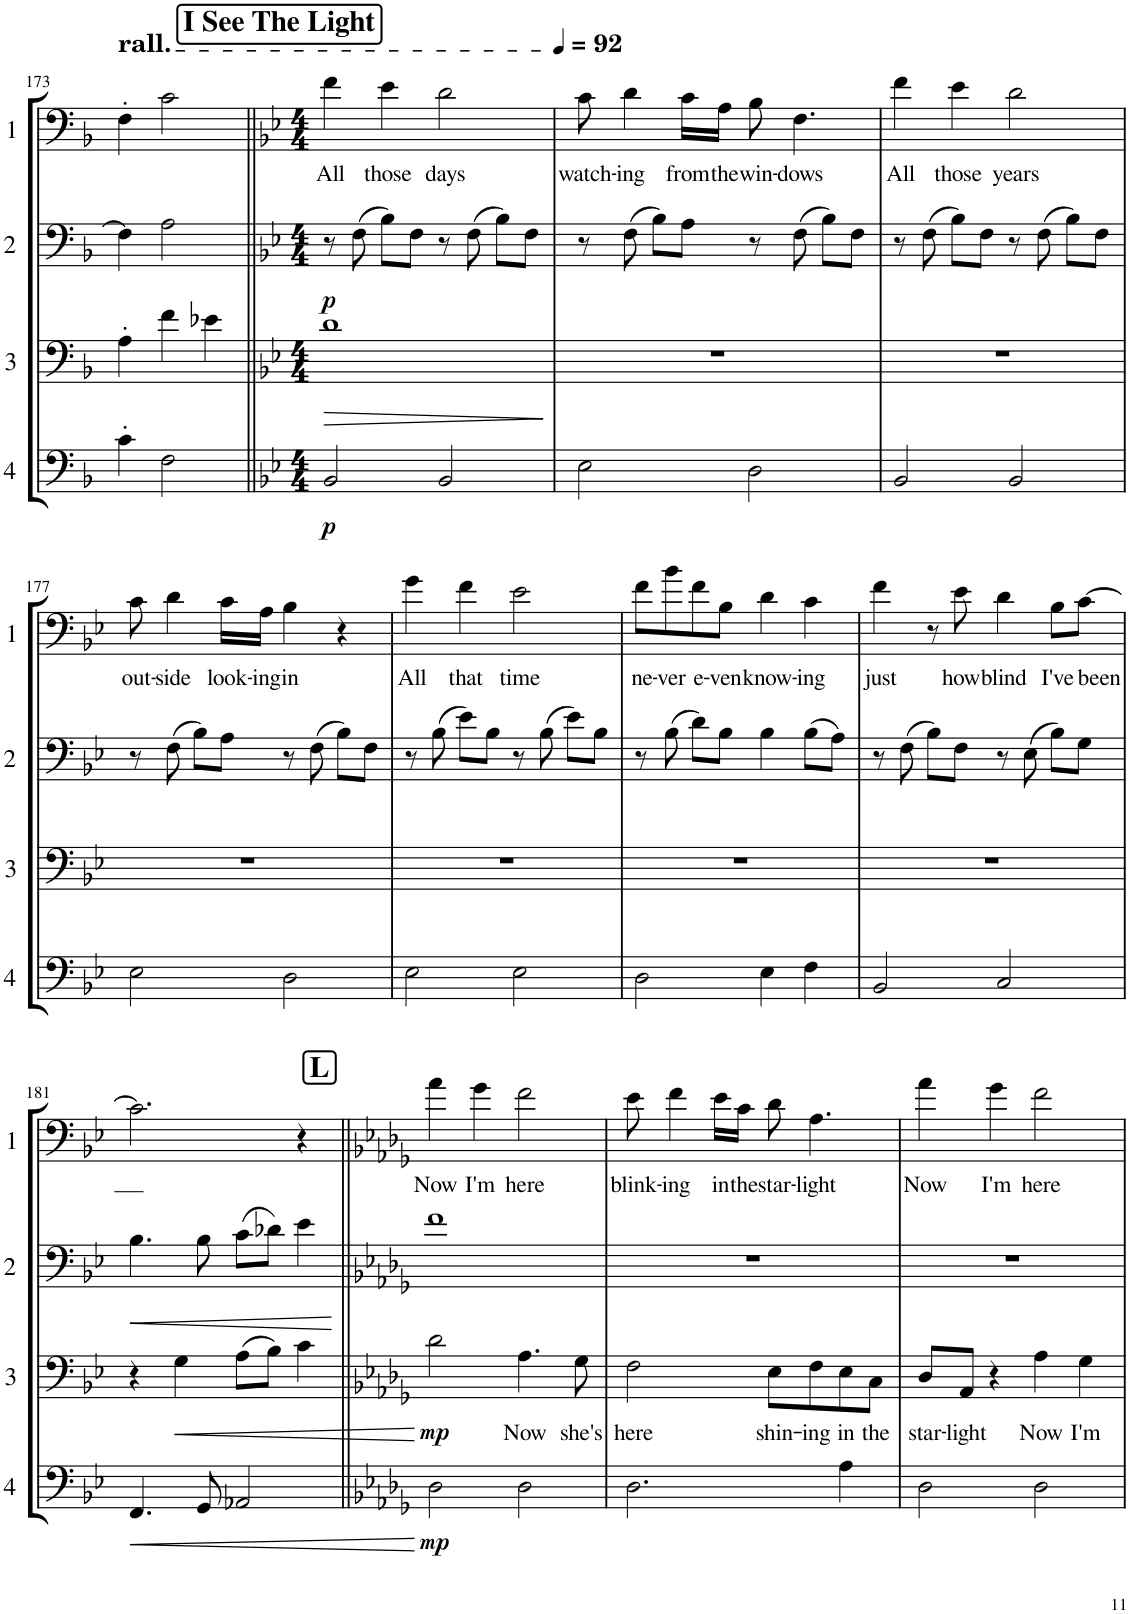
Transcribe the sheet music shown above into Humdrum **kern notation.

**kern	**dynam	**kern	**text	**dynam	**kern	**dynam	**kern	**text
*part4	*part4	*part3	*part3	*part3	*part2	*part2	*part1	*part1
*staff4	*staff4	*staff3	*staff3	*staff3	*staff2	*staff2	*staff1	*staff1
*I"Euphonium 4	*	*I"Euphonium 3	*	*	*I"Euphonium 2	*	*I"Euphonium 1	*
!!LO:PB:g=z
*clefF4	*	*clefF4	*	*	*clefF4	*	*clefF4	*
*k[b-]	*	*k[b-]	*	*	*k[b-]	*	*k[b-]	*
*M3/4	*	*M3/4	*	*	*M3/4	*	*M3/4	*
=173	=173	=173	=173	=173	=173	=173	=173	=173
!	!	!	!	!	!	!	!LO:TX:a:t=rall.	!
4c'\	.	4A'\	.	.	4F\]	.	4F'\	.
2F\	.	4f\	.	.	2A\	.	2c\	.
.	.	4e-X\	.	.	.	.	.	.
=174||	=174||	=174||	=174||	=174||	=174||	=174||	=174||	=174||
!!LO:REH:place=s1:a:B:cj:fs=14:t=I See The Light
*k[b-e-]	*	*k[b-e-]	*	*	*k[b-e-]	*	*k[b-e-]	*
*M4/4	*	*M4/4	*	*	*M4/4	*	*M4/4	*
*	*	*	*	*	*	*	*MM92	*
!	!LO:DY:b	!	!	!LO:HP:b	!	!LO:DY:b	!	!LO:LY:b
2BB-/	p	1d	.	>	8r	p	4f\	All
.	.	.	.	.	(8F\	.	.	.
!	!	!	!	!	!	!	!	!LO:LY:b
.	.	.	.	.	8B-\L)	.	4e-\	those
.	.	.	.	.	8F\J	.	.	.
!	!	!	!	!	!	!	!	!LO:LY:b
2BB-/	.	.	.	.	8r	.	2d\	days
.	.	.	.	.	(8F\	.	.	.
.	.	.	.	.	8B-\L)	.	.	.
.	.	.	.	.	8F\J	.	.	.
.	.	.	.	]	.	.	.	.
=175	=175	=175	=175	=175	=175	=175	=175	=175
!	!	!	!	!	!	!	!	!LO:LY:b
2E-\	.	1r	.	.	8r	.	8c\	watch-
!	!	!	!	!	!	!	!	!LO:LY:b
.	.	.	.	.	(8F\	.	4d\	-ing
.	.	.	.	.	8B-\L)	.	.	.
!	!	!	!	!	!	!	!	!LO:LY:b
.	.	.	.	.	8A\J	.	16c\LL	from
!	!	!	!	!	!	!	!	!LO:LY:b
.	.	.	.	.	.	.	16A\JJ	the
!	!	!	!	!	!	!	!	!LO:LY:b
2D\	.	.	.	.	8r	.	8B-\	win-
!	!	!	!	!	!	!	!	!LO:LY:b
.	.	.	.	.	(8F\	.	4.F\	-dows
.	.	.	.	.	8B-\L)	.	.	.
.	.	.	.	.	8F\J	.	.	.
=176	=176	=176	=176	=176	=176	=176	=176	=176
!	!	!	!	!	!	!	!	!LO:LY:b
2BB-/	.	1r	.	.	8r	.	4f\	All
.	.	.	.	.	(8F\	.	.	.
!	!	!	!	!	!	!	!	!LO:LY:b
.	.	.	.	.	8B-\L)	.	4e-\	those
.	.	.	.	.	8F\J	.	.	.
!	!	!	!	!	!	!	!	!LO:LY:b
2BB-/	.	.	.	.	8r	.	2d\	years
.	.	.	.	.	(8F\	.	.	.
.	.	.	.	.	8B-\L)	.	.	.
.	.	.	.	.	8F\J	.	.	.
!!LO:LB:g=z
=177	=177	=177	=177	=177	=177	=177	=177	=177
!	!	!	!	!	!	!	!	!LO:LY:b
2E-\	.	1r	.	.	8r	.	8c\	out-
!	!	!	!	!	!	!	!	!LO:LY:b
.	.	.	.	.	(8F\	.	4d\	-side
.	.	.	.	.	8B-\L)	.	.	.
!	!	!	!	!	!	!	!	!LO:LY:b
.	.	.	.	.	8A\J	.	16c\LL	look-
!	!	!	!	!	!	!	!	!LO:LY:b
.	.	.	.	.	.	.	16A\JJ	-ing
!	!	!	!	!	!	!	!	!LO:LY:b
2D\	.	.	.	.	8r	.	4B-\	in
.	.	.	.	.	(8F\	.	.	.
.	.	.	.	.	8B-\L)	.	4r	.
.	.	.	.	.	8F\J	.	.	.
=178	=178	=178	=178	=178	=178	=178	=178	=178
!	!	!	!	!	!	!	!	!LO:LY:b
2E-\	.	1r	.	.	8r	.	4g\	All
.	.	.	.	.	(8B-\	.	.	.
!	!	!	!	!	!	!	!	!LO:LY:b
.	.	.	.	.	8e-\L)	.	4f\	that
.	.	.	.	.	8B-\J	.	.	.
!	!	!	!	!	!	!	!	!LO:LY:b
2E-\	.	.	.	.	8r	.	2e-\	time
.	.	.	.	.	(8B-\	.	.	.
.	.	.	.	.	8e-\L)	.	.	.
.	.	.	.	.	8B-\J	.	.	.
=179	=179	=179	=179	=179	=179	=179	=179	=179
!	!	!	!	!	!	!	!	!LO:LY:b
2D\	.	1r	.	.	8r	.	8f\L	ne-
!	!	!	!	!	!	!	!	!LO:LY:b
.	.	.	.	.	(8B-\	.	8b-\	-ver
!	!	!	!	!	!	!	!	!LO:LY:b
.	.	.	.	.	8d\L)	.	8f\	e-
!	!	!	!	!	!	!	!	!LO:LY:b
.	.	.	.	.	8B-\J	.	8B-\J	-ven
!	!	!	!	!	!	!	!	!LO:LY:b
4E-\	.	.	.	.	4B-\	.	4d\	know-
!	!	!	!	!	!	!	!	!LO:LY:b
4F\	.	.	.	.	(8B-\L	.	4c\	-ing
.	.	.	.	.	8A\J)	.	.	.
=180	=180	=180	=180	=180	=180	=180	=180	=180
!	!	!	!	!	!	!	!	!LO:LY:b
2BB-/	.	1r	.	.	8r	.	4f\	just
.	.	.	.	.	(8F\	.	.	.
.	.	.	.	.	8B-\L)	.	8r	.
!	!	!	!	!	!	!	!	!LO:LY:b
.	.	.	.	.	8F\J	.	8e-\	how
!	!	!	!	!	!	!	!	!LO:LY:b
2C/	.	.	.	.	8r	.	4d\	blind
.	.	.	.	.	(8E-\	.	.	.
!	!	!	!	!	!	!	!	!LO:LY:b
.	.	.	.	.	8B-\L)	.	8B-\L	I've
!	!	!	!	!	!	!	!	!LO:LY:b
.	.	.	.	.	8G\J	.	[8c\J	been
!!LO:LB:g=z
=181	=181	=181	=181	=181	=181	=181	=181	=181
!	!LO:HP:b	!	!	!	!	!LO:HP:b	!	!
4.FF/	<	4r	.	.	4.B-\	<	2.c\]	.
!	!	!	!	!LO:HP:b	!	!	!	!
.	.	4G\	.	<	.	.	.	.
8GG/	.	.	.	.	8B-\	.	.	.
2AA-X/	.	(8A\L	.	.	(8c\L	.	.	.
.	.	8B-\J)	.	.	8d-X\J)	.	.	.
.	.	4c\	.	.	4e-\	.	4r	.
.	[	.	.	[	.	[	.	.
!!LO:REH:place=s1:a:B:cj:fs=14:t=L
=182||	=182||	=182||	=182||	=182||	=182||	=182||	=182||	=182||
*k[b-e-a-d-g-]	*	*k[b-e-a-d-g-]	*	*	*k[b-e-a-d-g-]	*	*k[b-e-a-d-g-]	*
!	!LO:DY:b	!	!	!LO:DY:b	!	!	!	!LO:LY:b
2D-\	mp	2d-\	.	mp	1f	.	4a-\	Now
!	!	!	!	!	!	!	!	!LO:LY:b
.	.	.	.	.	.	.	4g-\	I'm
!	!	!	!LO:LY:b	!	!	!	!	!LO:LY:b
2D-\	.	4.A-\	Now	.	.	.	2f\	here
!	!	!	!LO:LY:b	!	!	!	!	!
.	.	8G-\	she's	.	.	.	.	.
=183	=183	=183	=183	=183	=183	=183	=183	=183
!	!	!	!LO:LY:b	!	!	!	!	!LO:LY:b
2.D-\	.	2F\	here	.	1r	.	8e-\	blink-
!	!	!	!	!	!	!	!	!LO:LY:b
.	.	.	.	.	.	.	4f\	-ing
!	!	!	!	!	!	!	!	!LO:LY:b
.	.	.	.	.	.	.	16e-\LL	in
!	!	!	!	!	!	!	!	!LO:LY:b
.	.	.	.	.	.	.	16c\JJ	the
!	!	!	!LO:LY:b	!	!	!	!	!LO:LY:b
.	.	8E-\L	shin-	.	.	.	8d-\	star-
!	!	!	!LO:LY:b	!	!	!	!	!LO:LY:b
.	.	8F\	-ing	.	.	.	4.A-\	-light
!	!	!	!LO:LY:b	!	!	!	!	!
4A-\	.	8E-\	in	.	.	.	.	.
!	!	!	!LO:LY:b	!	!	!	!	!
.	.	8C\J	the	.	.	.	.	.
=184	=184	=184	=184	=184	=184	=184	=184	=184
!	!	!	!LO:LY:b	!	!	!	!	!LO:LY:b
2D-\	.	8D-/L	star-	.	1r	.	4a-\	Now
!	!	!	!LO:LY:b	!	!	!	!	!
.	.	8AA-/J	-light	.	.	.	.	.
!	!	!	!	!	!	!	!	!LO:LY:b
.	.	4r	.	.	.	.	4g-\	I'm
!	!	!	!LO:LY:b	!	!	!	!	!LO:LY:b
2D-\	.	4A-\	Now	.	.	.	2f\	here
!	!	!	!LO:LY:b	!	!	!	!	!
.	.	4G-\	I'm	.	.	.	.	.
=	=	=	=	=	=	=	=	=
*-	*-	*-	*-	*-	*-	*-	*-	*-
